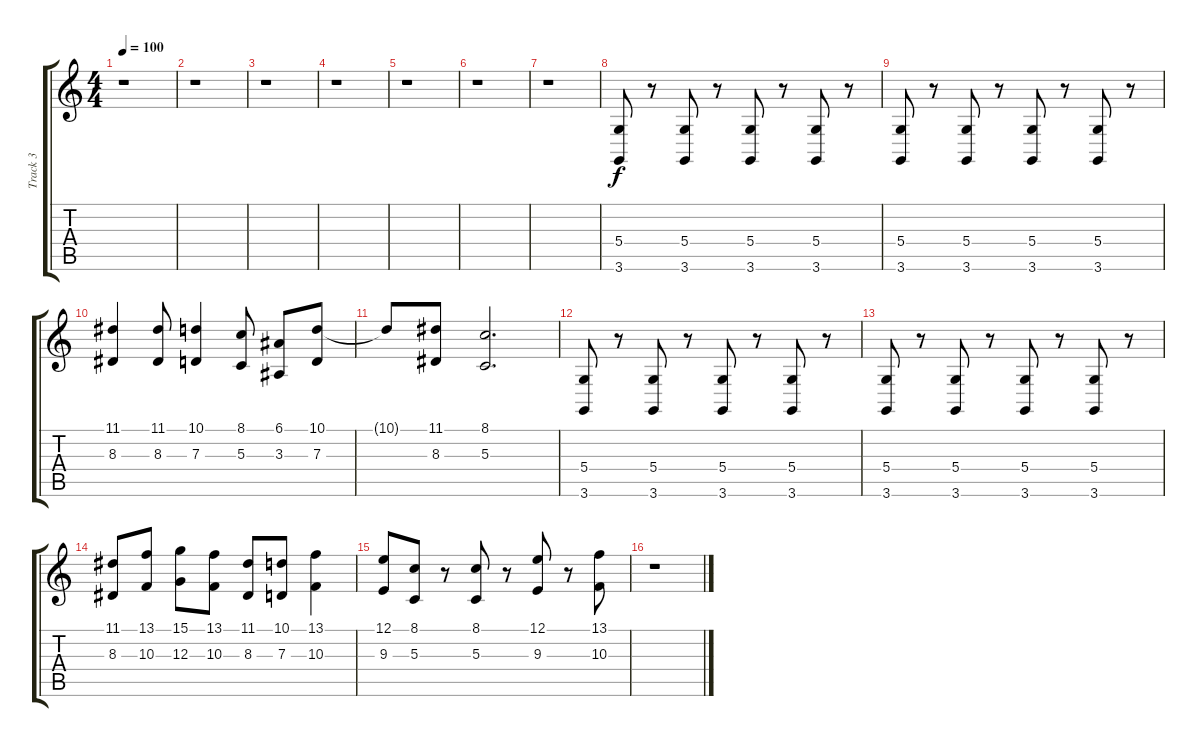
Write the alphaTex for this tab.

\track ("Track 3" "Track 3") {instrument stringensemble1}
\staff {score tabs}
\tuning (E4 B3 G3 D3 A2 E2) {hide}
\ts (4 4)
\tempo 100
\clef g2
\ks c
r.1{dy f} |
r.1 |
r.1 |
r.1 |
r.1 |
r.1 |
r.1 |
(5.4 3.6).8 r.8 (5.4 3.6).8 r.8 (5.4 3.6).8 r.8 (5.4 3.6).8 r.8 |
(5.4 3.6).8 r.8 (5.4 3.6).8 r.8 (5.4 3.6).8 r.8 (5.4 3.6).8 r.8 |
(11.1 8.3).4 (11.1 8.3).8 (10.1 7.3).4 (8.1 5.3).8 (6.1 3.3).8 (10.1 7.3).8 |
10.1{t}.8 (11.1 8.3).8 (8.1 5.3).2{d} |
(5.4 3.6).8 r.8 (5.4 3.6).8 r.8 (5.4 3.6).8 r.8 (5.4 3.6).8 r.8 |
(5.4 3.6).8 r.8 (5.4 3.6).8 r.8 (5.4 3.6).8 r.8 (5.4 3.6).8 r.8 |
(11.1 8.3).8 (13.1 10.3).8 (15.1 12.3).8 (13.1 10.3).8 (11.1 8.3).8 (10.1 7.3).8 (13.1 10.3).4 |
(12.1 9.3).8 (8.1 5.3).8 r.8 (8.1 5.3).8 r.8 (12.1 9.3).8 r.8 (13.1 10.3).8 |
r.1
